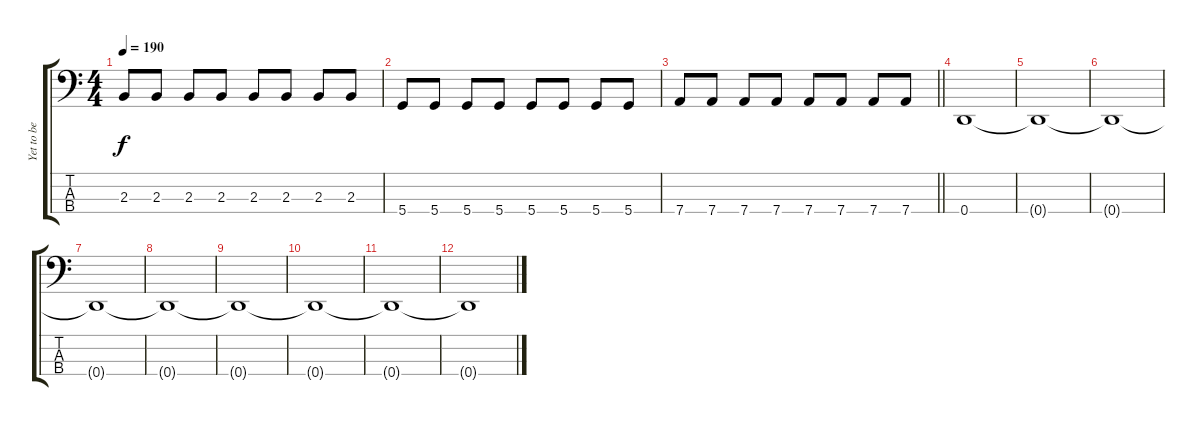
\track ("Yet to be Bass Player" "Yet to be ") {instrument electricbassfinger}
\staff {score tabs}
\tuning (G2 D2 A1 D1) {hide}
\ts (4 4)
\tempo 190
\clef f4
\ks c
2.3.8{dy f} 2.3.8 2.3.8 2.3.8 2.3.8 2.3.8 2.3.8 2.3.8 |
5.4.8 5.4.8 5.4.8 5.4.8 5.4.8 5.4.8 5.4.8 5.4.8 |
\barLineRight lightlight
7.4.8 7.4.8 7.4.8 7.4.8 7.4.8 7.4.8 7.4.8 7.4.8 |
0.4.1 |
0.4{t}.1 |
0.4{t}.1 |
0.4{t}.1 |
0.4{t}.1 |
0.4{t}.1 |
0.4{t}.1 |
0.4{t}.1 |
0.4{t}.1
